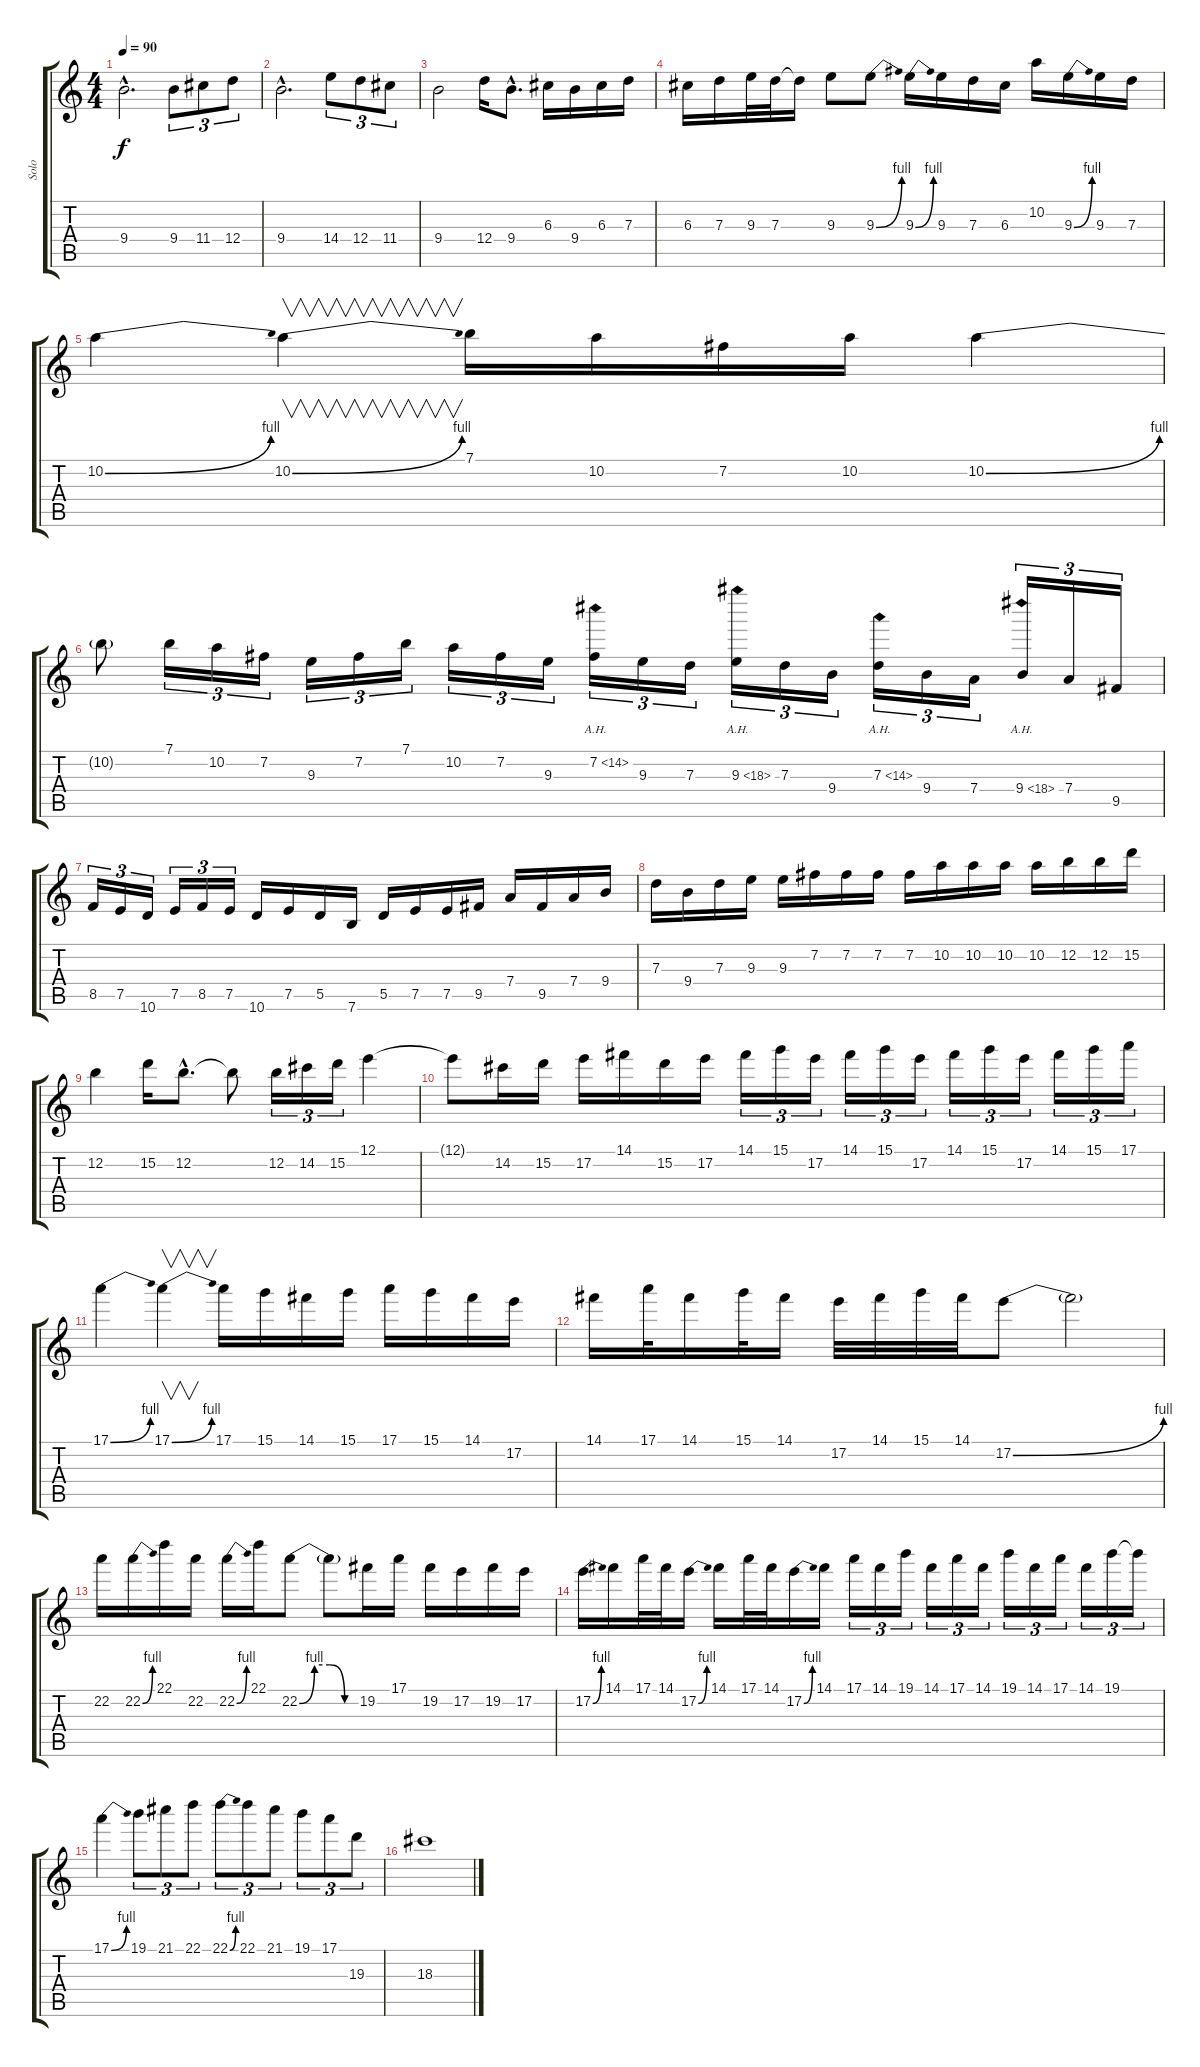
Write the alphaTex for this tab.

\track ("Solo" "Solo") {instrument overdrivenguitar}
\staff {score tabs}
\tuning (E4 B3 G3 D3 A2 E2) {hide}
\ts (4 4)
\tempo 90
\clef g2
\ks c
9.4{hac}.2{d dy f} 9.4.8{tu (3 2)} 11.4.8{tu (3 2)} 12.4.8{tu (3 2)} |
9.4{hac}.2{d} 14.4.8{tu (3 2)} 12.4.8{tu (3 2)} 11.4.8{tu (3 2)} |
9.4.2 12.4.16 9.4{hac}.8{d} 6.3.16 9.4.16 6.3.16 7.3.16 |
6.3.16 7.3.16 9.3.32 7.3.32 7.3{t}.16 9.3.8 9.3{be (bend 0 0 60 4)}.8 9.3{be (bend 0 0 60 4)}.16 9.3.16 7.3.16 6.3.16 10.2.16 9.3{be (bend 0 0 60 4)}.16 9.3.16 7.3.16 |
10.2{be (bend 0 0 60 4)}.4 10.2{be (bend 0 0 60 4)}.4{v} 7.1.16 10.2.16 7.2.16 10.2.16 10.2{be (bend 0 0 60 4)}.4 |
10.2{t}.8 7.1.16{tu (3 2)} 10.2.16{tu (3 2)} 7.2.16{tu (3 2)} 9.3.16{tu (3 2)} 7.2.16{tu (3 2)} 7.1.16{tu (3 2)} 10.2.16{tu (3 2)} 7.2.16{tu (3 2)} 9.3.16{tu (3 2)} 7.2{ah 7}.16{tu (3 2)} 9.3.16{tu (3 2)} 7.3.16{tu (3 2)} 9.3{ah 9}.16{tu (3 2)} 7.3.16{tu (3 2)} 9.4.16{tu (3 2)} 7.3{ah 7}.16{tu (3 2)} 9.4.16{tu (3 2)} 7.4.16{tu (3 2)} 9.4{ah 9}.16{tu (3 2)} 7.4.16{tu (3 2)} 9.5.16{tu (3 2)} |
8.5.16{tu (3 2)} 7.5.16{tu (3 2)} 10.6.16{tu (3 2)} 7.5.16{tu (3 2)} 8.5.16{tu (3 2)} 7.5.16{tu (3 2)} 10.6.16 7.5.16 5.5.16 7.6.16 5.5.16 7.5.16 7.5.16 9.5.16 7.4.16 9.5.16 7.4.16 9.4.16 |
7.3.16 9.4.16 7.3.16 9.3.16 9.3.16 7.2.16 7.2.16 7.2.16 7.2.16 10.2.16 10.2.16 10.2.16 10.2.16 12.2.16 12.2.16 15.2.16 |
12.2.4 15.2.16 12.2{hac}.8{d} 12.2{t}.8 12.2.16{tu (3 2)} 14.2.16{tu (3 2)} 15.2.16{tu (3 2)} 12.1.4 |
12.1{t}.8 14.2.16 15.2.16 17.2.16 14.1.16 15.2.16 17.2.16 14.1.16{tu (3 2)} 15.1.16{tu (3 2)} 17.2.16{tu (3 2)} 14.1.16{tu (3 2)} 15.1.16{tu (3 2)} 17.2.16{tu (3 2)} 14.1.16{tu (3 2)} 15.1.16{tu (3 2)} 17.2.16{tu (3 2)} 14.1.16{tu (3 2)} 15.1.16{tu (3 2)} 17.1.16{tu (3 2)} |
17.1{be (bend 0 0 60 4)}.4 17.1{be (bend 0 0 60 4)}.4{v} 17.1.16 15.1.16 14.1.16 15.1.16 17.1.16 15.1.16 14.1.16 17.2.16 |
14.1.16 17.1.32 14.1.16 15.1.32 14.1.16 17.2.32 14.1.32 15.1.32 14.1.32 17.2{be (bend 0 0 60 4)}.8 17.2{t}.2 |
22.2.16 22.2{be (bend 0 0 60 4)}.16 22.1.16 22.2.16 22.2{be (bend 0 0 60 4)}.16 22.1.16 22.2{be (custom 0 0 15 4 30 4 45 0 60 0)}.8 22.2{t}.8 19.2.16 17.1.16 19.2.16 17.2.16 19.2.16 17.2.16 |
17.2{be (bend 0 0 60 4)}.16 14.1.16 17.1.32 14.1.32 17.2{be (bend 0 0 60 4)}.16 14.1.16 17.1.32 14.1.32 17.2{be (bend 0 0 60 4)}.16 14.1.16 17.1.16{tu (3 2)} 14.1.16{tu (3 2)} 19.1.16{tu (3 2)} 14.1.16{tu (3 2)} 17.1.16{tu (3 2)} 14.1.16{tu (3 2)} 19.1.16{tu (3 2)} 14.1.16{tu (3 2)} 17.1.16{tu (3 2)} 14.1.16{tu (3 2)} 19.1.16{tu (3 2)} 19.1{t}.16{tu (3 2)} |
17.1{be (bend 0 0 60 4)}.4 19.1.8{tu (3 2)} 21.1.8{tu (3 2)} 22.1.8{tu (3 2)} 22.1{be (bend 0 0 60 4)}.8{tu (3 2)} 22.1.8{tu (3 2)} 21.1.8{tu (3 2)} 19.1.8{tu (3 2)} 17.1.8{tu (3 2)} 19.3.8{tu (3 2)} |
18.3.1
